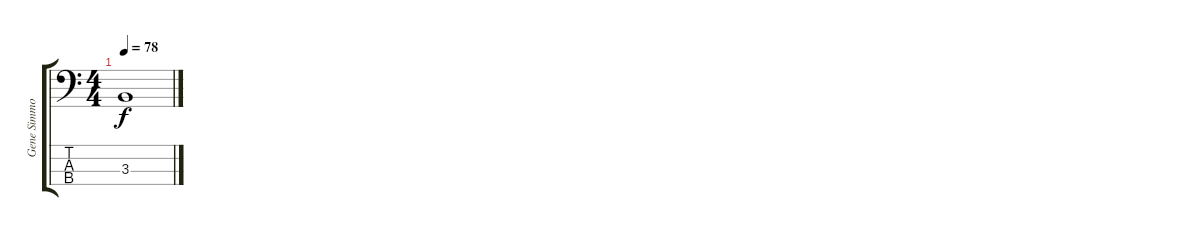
\track ("Gene Simmons (E. Bass)" "Gene Simmo") {instrument electricbassfinger}
\staff {score tabs}
\tuning (Gb2 Db2 Ab1 Eb1) {hide}
\ts (4 4)
\tempo 78
\clef f4
\ks c
3.3{t}.1{dy f}
